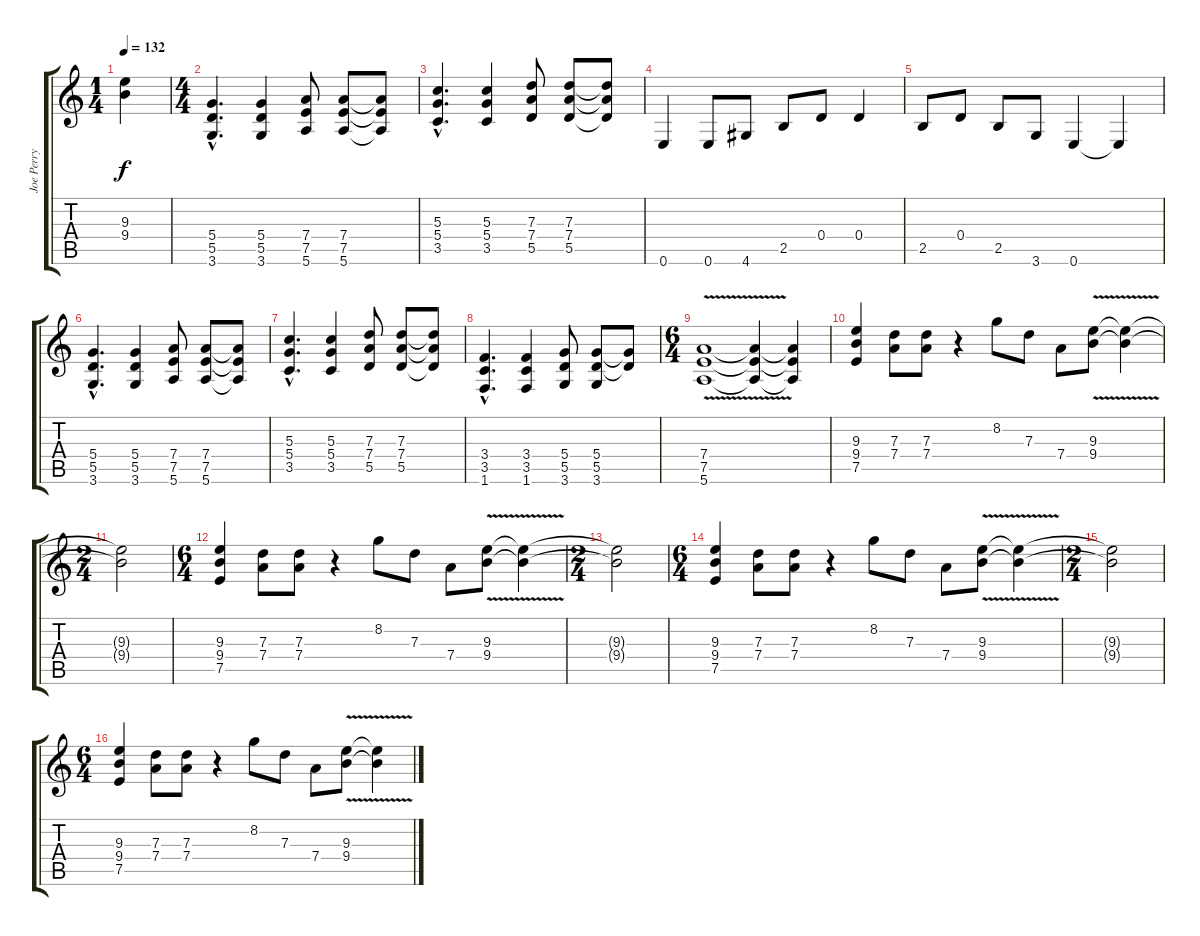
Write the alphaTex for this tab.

\track ("Joe Perry" "Joe Perry") {instrument overdrivenguitar}
\staff {score tabs}
\tuning (E4 B3 G3 D3 A2 E2) {hide}
\ts (1 4)
\tempo 132
\clef g2
\ks c
(9.3{t} 9.4{t}).4{dy f} |
\ts (4 4)
(5.4{hac} 5.5{hac} 3.6{hac}).4{d} (5.4 5.5 3.6).4 (7.4 7.5 5.6).8 (7.4 7.5 5.6).8 (7.4{t} 7.5{t} 5.6{t}).8 |
(5.3{hac} 5.4{hac} 3.5{hac}).4{d} (5.3 5.4 3.5).4 (7.3 7.4 5.5).8 (7.3 7.4 5.5).8 (7.3{t} 7.4{t} 5.5{t}).8 |
0.6.4 0.6.8 4.6.8 2.5.8 0.4.8 0.4.4 |
2.5.8 0.4.8 2.5.8 3.6.8 0.6.4 0.6{t}.4 |
(5.4{hac} 5.5{hac} 3.6{hac}).4{d} (5.4 5.5 3.6).4 (7.4 7.5 5.6).8 (7.4 7.5 5.6).8 (7.4{t} 7.5{t} 5.6{t}).8 |
(5.3{hac} 5.4{hac} 3.5{hac}).4{d} (5.3 5.4 3.5).4 (7.3 7.4 5.5).8 (7.3 7.4 5.5).8 (7.3{t} 7.4{t} 5.5{t}).8 |
(3.4{hac} 3.5{hac} 1.6{hac}).4{d} (3.4 3.5 1.6).4 (5.4 5.5 3.6).8 (5.4 5.5 3.6).8 (5.4{t} 5.5{t}).8 |
\ts (6 4)
(7.4{v} 7.5{v} 5.6{v}).1 (7.4{t} 7.5{t} 5.6{t}).4 (7.4{t} 7.5{t} 5.6{t}).4 |
(9.3 9.4 7.5).4 (7.3 7.4).8 (7.3 7.4).8 r.4 8.2.8 7.3.8 7.4.8 (9.3{v} 9.4{v}).8 (9.3{t} 9.4{t}).4 |
\ts (2 4)
(9.3{t} 9.4{t}).2 |
\ts (6 4)
(9.3 9.4 7.5).4 (7.3 7.4).8 (7.3 7.4).8 r.4 8.2.8 7.3.8 7.4.8 (9.3{v} 9.4{v}).8 (9.3{t} 9.4{t}).4 |
\ts (2 4)
(9.3{t} 9.4{t}).2 |
\ts (6 4)
(9.3 9.4 7.5).4 (7.3 7.4).8 (7.3 7.4).8 r.4 8.2.8 7.3.8 7.4.8 (9.3{v} 9.4{v}).8 (9.3{t} 9.4{t}).4 |
\ts (2 4)
(9.3{t} 9.4{t}).2 |
\ts (6 4)
(9.3 9.4 7.5).4 (7.3 7.4).8 (7.3 7.4).8 r.4 8.2.8 7.3.8 7.4.8 (9.3{v} 9.4{v}).8 (9.3{t} 9.4{t}).4
